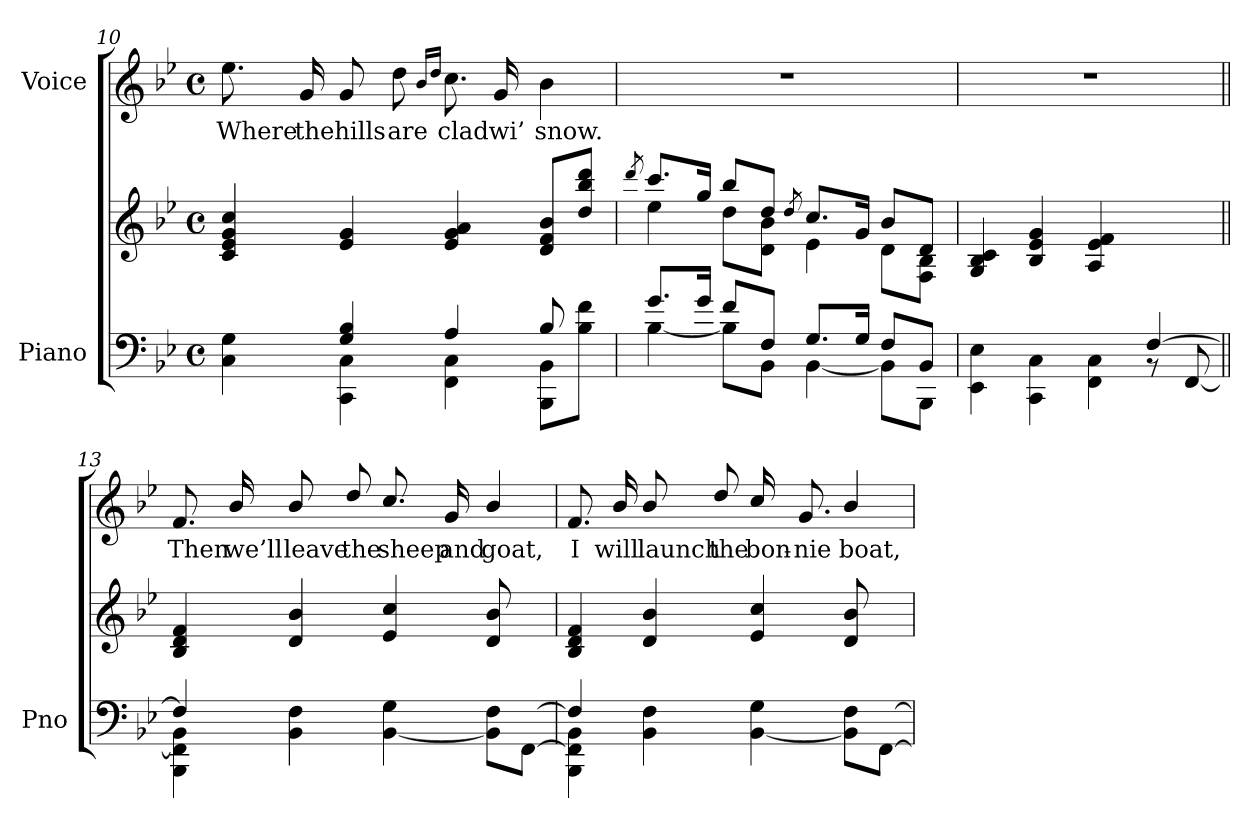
**kern	**kern	**kern	**text
*part2	*part2	*part1	*part1
*staff3	*staff2	*staff1	*staff1
*I"Piano	*	*I"Voice	*
*I'Pno	*	*	*
*clefF4	*clefG2	*clefG2	*
*k[b-e-]	*k[b-e-]	*k[b-e-]	*
*M4/4	*M4/4	*M4/4	*
*met(c)	*met(c)	*met(c)	*
=10	=10	=10	=10
*^	*^	*	*
!	!	!	!	!	!LO:LY:b
4ryy	4C\ 4G\	4c/ 4e-/ 4g/ 4cc/	4ryy	8.ee-\	Where
!	!	!	!	!	!LO:LY:b
.	.	.	.	16g/	the
!	!	!	!	!	!LO:LY:b
4G/ 4B-/	4CC\ 4C\	4e-/ 4g/	8ryy	8g/	hills
!	!	!	!	!	!LO:LY:b
*	*	*v	*v	*	*
.	.	.	8dd\	are
.	.	.	16qb-/LL	.
.	.	.	16qdd/JJ	.
!	!	!	!	!LO:LY:b
4A/	4FF\ 4C\	4e-/ 4g/ 4a/	8.cc\	clad
!	!	!	!	!LO:LY:b
.	.	.	16g/	wi’
!	!	!	!	!LO:LY:b
8B-/	8BBB-\ 8BB-\L	8d/ 8f/ 8b-/L	4b-\	snow.
*	*	*^	*	*
8ryy	8B-\ 8f\J	8dd/ 8bb-/ 8ddd/J	8ryy	.	.
!!LO:LB:g=z
=11	=11	=11	=11	=11	=11
.	.	8qddd/	.	.	.
8.g/L	[4B-\	8.ccc/L	4ee-\	1r	.
16g/Jk	.	16gg/Jk	.	.	.
8f/L	8B-\L]	8bb-/L	8dd\L	.	.
8F/J	8BB-\J	8dd/J	8d\ 8b-\J	.	.
.	.	8qdd/	.	.	.
8.G/L	[4BB-\	8.cc/L	4e-\	.	.
16G/Jk	.	16g/Jk	.	.	.
8F/L	8BB-\L]	8b-/L	8d\L	.	.
8BB-/J	8BBB-\J	8d/J	8F\ 8B-\J	.	.
*	*	*v	*v	*	*
=12	=12	=12	=12	=12
2.ryy	4EE-\ 4E-\	4G/ 4B-/ 4c/	1r	.
.	4CC\ 4C\	4B-/ 4e-/ 4g/	.	.
.	4FF\ 4C\	4A/ 4e-/ 4f/	.	.
[4F/	8rBB	4ryy	.	.
.	[8FF/	.	.	.
!!LO:PB:g=z
=13||	=13||	=13||	=13||	=13||
*	*^	*	*	*
!	!	!	!	!	!LO:LY:b
2..ryy	4F/]	4BBB-\ 4FF\] 4BB-\	4B-/ 4d/ 4f/	8.f/	Then
!	!	!	!	!	!LO:LY:b
.	.	.	.	16b-/	we’ll
!	!	!	!	!	!LO:LY:b
.	2.ryy	4BB-\ 4F\	4d/ 4b-/	8b-/	leave
!	!	!	!	!	!LO:LY:b
.	.	.	.	8dd/	the
!	!	!	!	!	!LO:LY:b
.	.	[4BB-\ 4G\	4e-/ 4cc/	8.cc/	sheep
!	!	!	!	!	!LO:LY:b
.	.	.	.	16g/	and
!	!	!	!	!	!LO:LY:b
.	.	8BB-\] 8F\L	(<8d/ 8b-/L	4b-/	goat,
[8F/J)	.	[8FF\J	8ryy	.	.
=14	=14	=14	=14	=14	=14
*	*	*	*^	*	*
!	!	!	!	!	!	!LO:LY:b
2..ryy	4F/]	4BBB-\ 4FF\] 4BB-\	4B-/ 4d/ 4f/	4ryy	8.f/	I
!	!	!	!	!	!	!LO:LY:b
.	.	.	.	.	16b-/	will
!	!	!	!	!	!	!LO:LY:b
.	2.ryy	4BB-\ 4F\	4d/ 4b-/	4ryy	8b-/	launch
!	!	!	!	!	!	!LO:LY:b
.	.	.	.	.	8dd/	the
!	!	!	!	!	!	!LO:LY:b
.	.	[4BB-\ 4G\	4e-/ 4cc/	2ryy	16cc/	bon-
!	!	!	!	!	!	!LO:LY:b
.	.	.	.	.	8.g/	-nie
!	!	!	!	!	!	!LO:LY:b
.	.	8BB-\] 8F\L	8d/ 8b-/L	.	4b-/	boat,
[8F/J	.	[8FF\J	8ryy	.	.	.
*v	*v	*v	*	*	*	*
*	*v	*v	*	*
=	=	=	=
*-	*-	*-	*-
